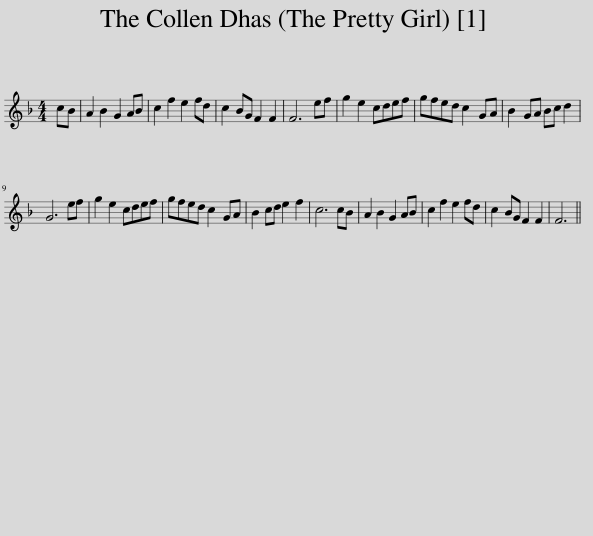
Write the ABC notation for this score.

X:1
L:1/8
M:4/4
I:linebreak $
K:F
V:1 treble
V:1
 cB | A2 B2 G2 AB | c2 f2 e2 fd | c2 BG F2 F2 | F6 ef | %5
 g2 e2 cdef | gfed c2 GA | B2 GA Bc d2 |$ G6 ef | g2 e2 cdef | %10
 gfed c2 GA | B2 cd e2 f2 | c6 cB | A2 B2 G2 AB | c2 f2 e2 fd | %15
 c2 BG F2 F2 | F6 || %17
